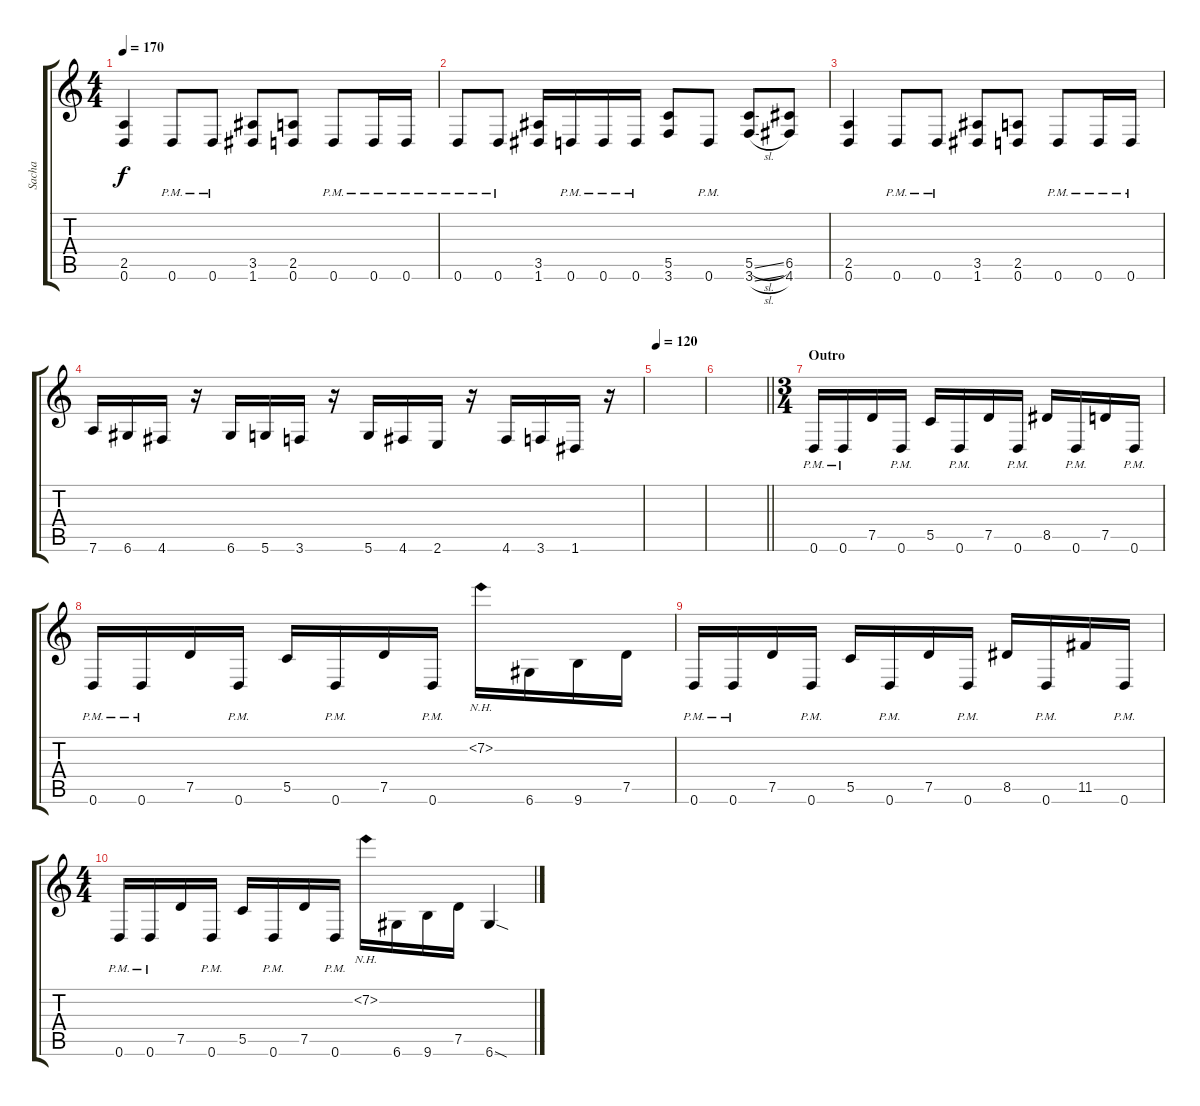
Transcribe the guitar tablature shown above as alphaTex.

\track ("Sacha" "Sacha") {instrument distortionguitar}
\staff {score tabs}
\tuning (D4 A3 F3 C3 G2 D2) {hide}
\ts (4 4)
\tempo 170
\clef g2
\ks c
(2.5 0.6).4{dy f} 0.6{pm}.8 0.6{pm}.8 (3.5 1.6).8 (2.5 0.6).8 0.6{pm}.8 0.6{pm}.16 0.6{pm}.16 |
0.6{pm}.8 0.6{pm}.8 (3.5 1.6).16 0.6{pm}.16 0.6{pm}.16 0.6{pm}.16 (5.5 3.6).8 0.6{pm}.8 (5.5{sl} 3.6{sl}).8 (6.5 4.6).8 |
(2.5 0.6).4 0.6{pm}.8 0.6{pm}.8 (3.5 1.6).8 (2.5 0.6).8 0.6{pm}.8 0.6{pm}.16 0.6{pm}.16 |
7.6.16 6.6.16 4.6.16 r.16 6.6.16 5.6.16 3.6.16 r.16 5.6.16 4.6.16 2.6.16 r.16 4.6.16 3.6.16 1.6.16 r.16 |
\tempo 120
|
\barLineRight lightlight
|
\ts (3 4)
\section ("" "Outro")
0.6{pm}.16 0.6{pm}.16 7.5.16 0.6{pm}.16 5.5.16 0.6{pm}.16 7.5.16 0.6{pm}.16 8.5.16 0.6{pm}.16 7.5.16 0.6{pm}.16 |
0.6{pm}.16 0.6{pm}.16 7.5.16 0.6{pm}.16 5.5.16 0.6{pm}.16 7.5.16 0.6{pm}.16 7.2{nh}.16 6.6.16 9.6.16 7.5.16 |
0.6{pm}.16 0.6{pm}.16 7.5.16 0.6{pm}.16 5.5.16 0.6{pm}.16 7.5.16 0.6{pm}.16 8.5.16 0.6{pm}.16 11.5.16 0.6{pm}.16 |
\ts (4 4)
0.6{pm}.16 0.6{pm}.16 7.5.16 0.6{pm}.16 5.5.16 0.6{pm}.16 7.5.16 0.6{pm}.16 7.2{nh}.16 6.6.16 9.6.16 7.5.16 6.6{sod}.4
